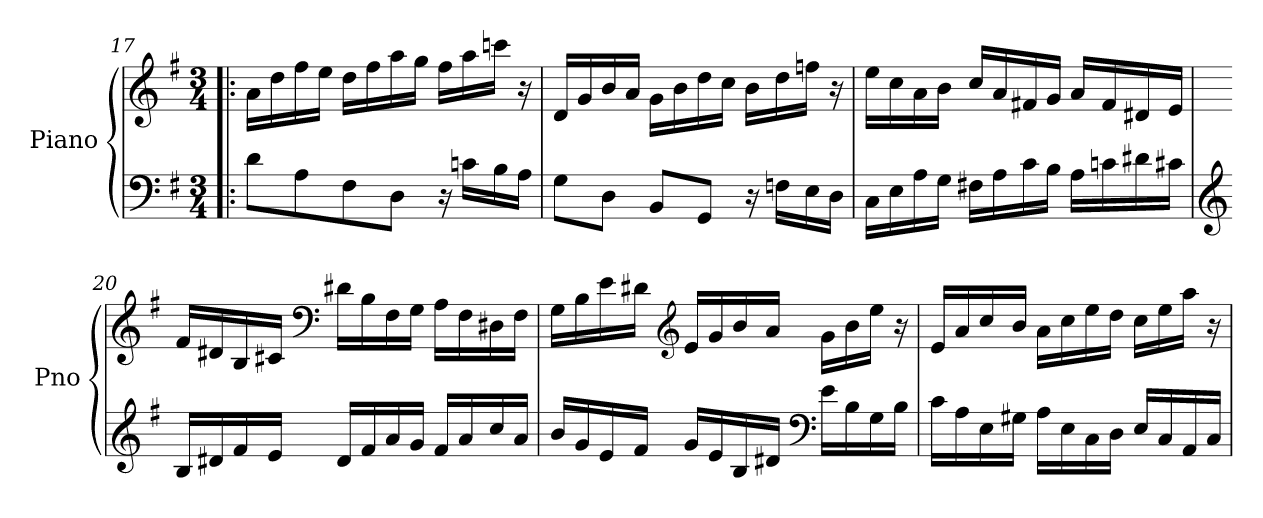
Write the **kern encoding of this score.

**kern	**kern
*part1	*part1
*staff2	*staff1
*I"Piano	*
*I'Pno	*
!!LO:PB:g=z
*clefF4	*clefG2
*k[f#]	*k[f#]
*M3/4	*M3/4
=17!|:	=17!|:
8d\L	16a\LL
.	16dd\
8A\	16ff#\
.	16ee\JJ
8F#\	16dd\LL
.	16ff#\
8D\J	16aa\
.	16gg\JJ
16r	16ff#\LL
16cn\LL	16aa\
16B\	16cccn\JJ
16A\JJ	16r
=18	=18
8G\L	16d/LL
.	16g/
8D\J	16b/
.	16a/JJ
8BB/L	16g\LL
.	16b\
8GG/J	16dd\
.	16cc\JJ
16r	16b\LL
16Fn\LL	16dd\
16E\	16ffn\JJ
16D\JJ	16r
=19	=19
16C\LL	16ee\LL
16E\	16cc\
16A\	16a\
16G\JJ	16b\JJ
16F#X\LL	16cc/LL
16A\	16a/
16c\	16f#X/
16B\JJ	16g/JJ
16A\LL	16a/LL
16cn\	16f#/
16d#X\	16d#X/
16c#X\JJ	16e/JJ
!!LO:LB:g=z
=20	=20
*clefG2	*
16B/LL	16f#/LL
16d#X/	16d#X/
16f#/	16B/
16e/JJ	16c#X/JJ
*	*clefF4
16d#/LL	16d#X\LL
16f#/	16B\
16a/	16F#\
16g/JJ	16G\JJ
16f#/LL	16A\LL
16a/	16F#\
16cc/	16D#X\
16a/JJ	16F#\JJ
=21	=21
16b/LL	16G\LL
16g/	16B\
16e/	16e\
16f#/JJ	16d#X\JJ
*	*clefG2
16g/LL	16e/LL
16e/	16g/
16B/	16b/
16d#X/JJ	16a/JJ
*clefF4	*
16e\LL	16g\LL
16B\	16b\
16G\	16ee\JJ
16B\JJ	16r
=22	=22
16c\LL	16e/LL
16A\	16a/
16E\	16cc/
16G#X\JJ	16b/JJ
16A\LL	16a\LL
16E\	16cc\
16C\	16ee\
16D\JJ	16dd\JJ
16E/LL	16cc\LL
16C/	16ee\
16AA/	16aa\JJ
16C/JJ	16r
=	=
*-	*-
